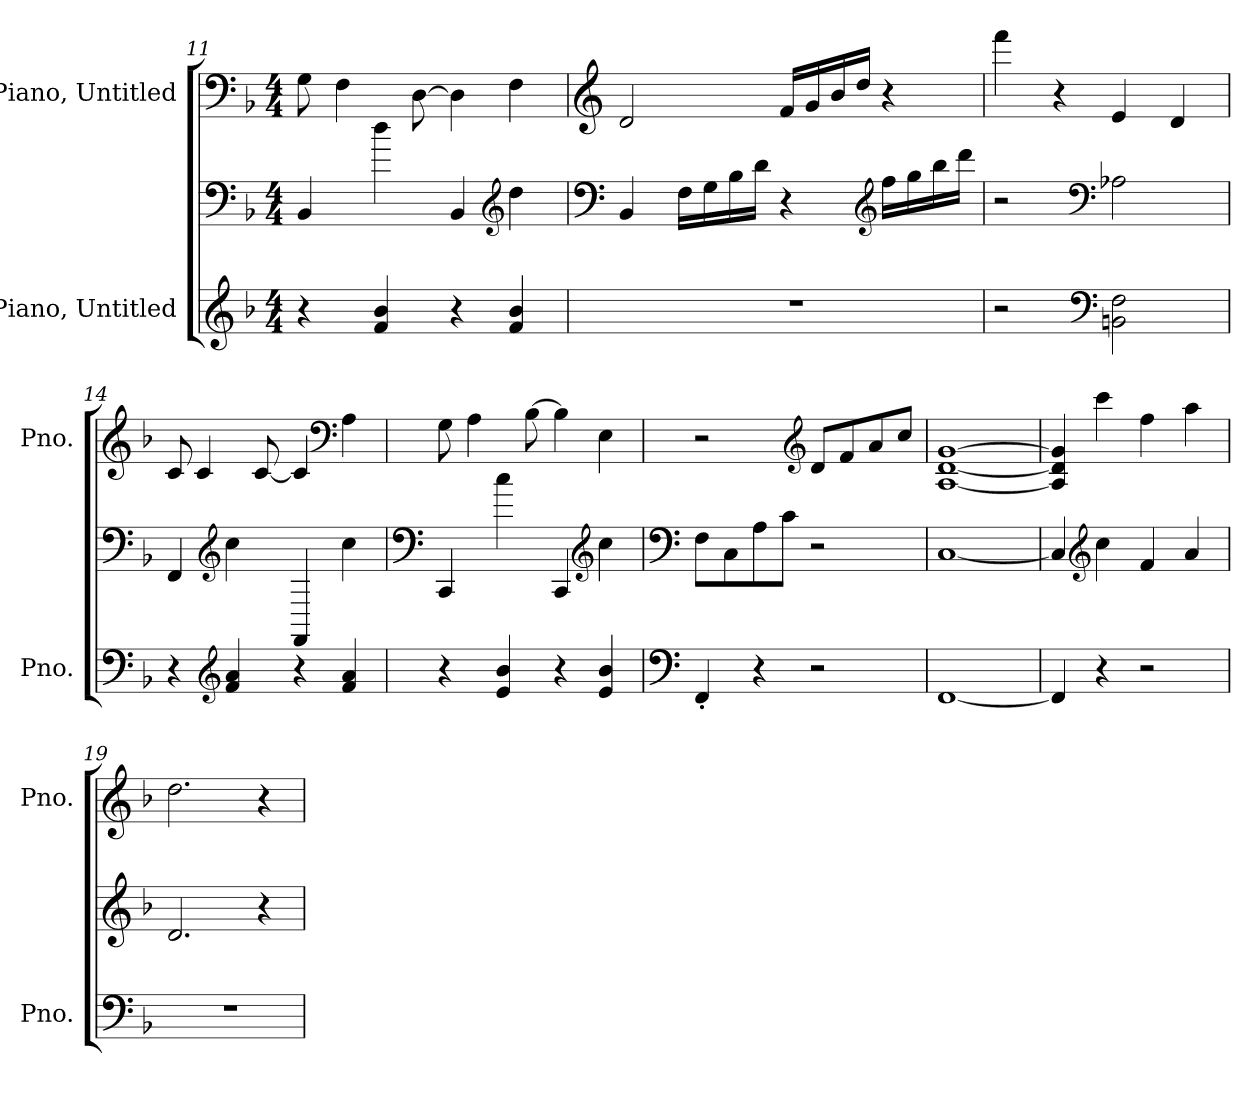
**kern	**kern	**kern
*part2	*part2	*part1
*staff3	*staff2	*staff1
*I"Piano, Untitled	*	*I"Piano, Untitled
*I'Pno.	*	*I'Pno.
*clefG2	*clefF4	*clefF4
*k[b-]	*k[b-]	*k[b-]
*M4/4	*M4/4	*M4/4
=11	=11	=11
4r	4BB-/	8G\
.	.	4F\
4f/ 4b-/	4dd\	.
.	.	[8D\
4r	4BB-/	4D\]
*	*clefG2	*
4f/ 4b-/	4dd\	4F\
=12	=12	=12
*	*clefF4	*clefG2
1r	4BB-/	2d/
.	16F\LL	.
.	16G\	.
.	16B-\	.
.	16d\JJ	.
.	4r	16f/LL
.	.	16g/
.	.	16b-/
.	.	16dd/JJ
*	*clefG2	*
.	16ff\LL	4r
.	16gg\	.
.	16bb-\	.
.	16ddd\JJ	.
!!LO:LB:g=z
=13	=13	=13
2r	2r	4fff\
.	.	4r
*clefF4	*clefF4	*
2BBn\ 2F\	2A-X\	4e/
.	.	4d/
=14	=14	=14
4r	4FF/	8c/
.	.	4c/
*clefG2	*clefG2	*
4f/ 4a/	4cc\	.
.	.	[8c/
4r	4FF/	4c/]
*	*	*clefF4
4f/ 4a/	4cc\	4A\
=15	=15	=15
*	*clefF4	*
4r	4CC/	8G\
.	.	4A\
4e/ 4b-/	4cc\	.
.	.	[8B-\
4r	4CC/	4B-\]
*	*clefG2	*
4e/ 4b-/	4cc\	4E\
=16	=16	=16
*clefF4	*clefF4	*
4FF'/	8F\L	2r
.	8C\	.
4r	8A\	.
.	8c\J	.
*	*	*clefG2
2r	2r	8d/L
.	.	8f/
.	.	8a/
.	.	8cc/J
=17	=17	=17
[1FF	[1C	[1A [1d [1g
!!LO:PB:g=z
=18	=18	=18
4FF/]	4C/]	4A/] 4d/] 4g/]
*	*clefG2	*
4r	4cc\	4ccc\
2r	4f/	4ff\
.	4a/	4aa\
=19	=19	=19
1r	2.d/	2.dd\
.	4r	4r
=	=	=
*-	*-	*-
